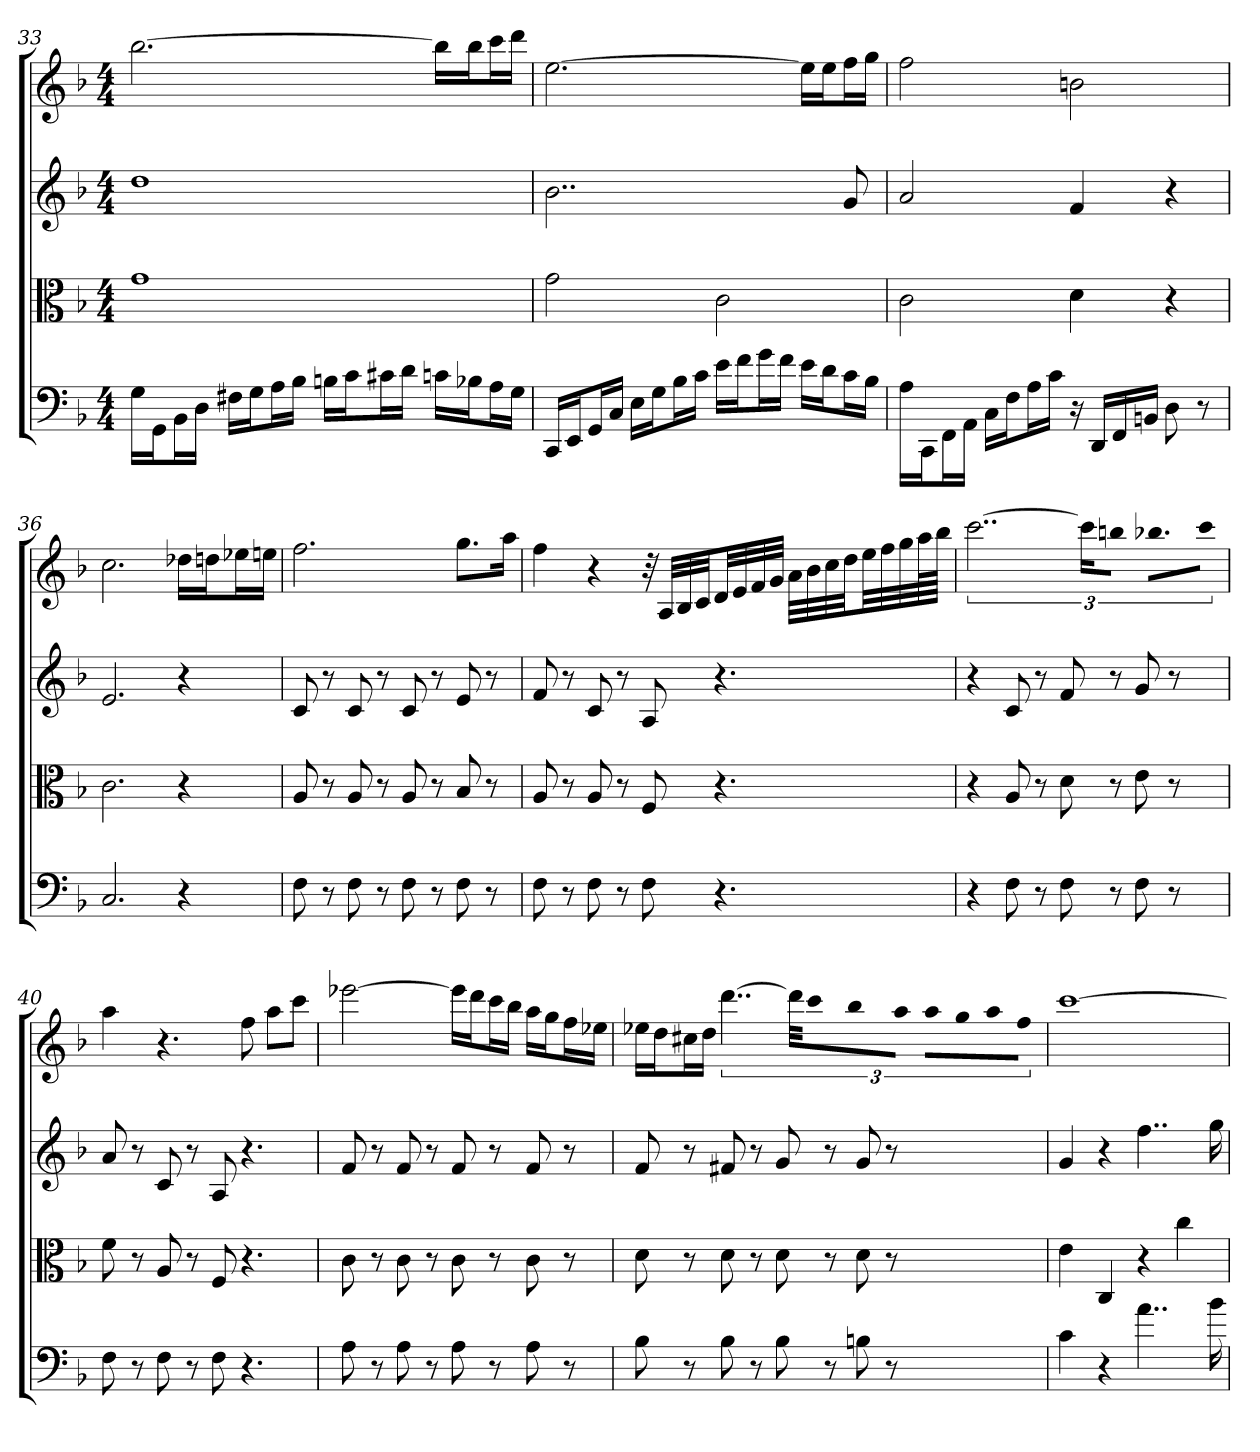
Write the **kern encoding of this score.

**kern	**kern	**kern	**kern
*part4	*part3	*part2	*part1
*staff4	*staff3	*staff2	*staff1
*clefF4	*clefC3	*	*
*k[b-]	*k[b-]	*k[b-]	*k[b-]
*F:	*F:	*F:	*F:
*M4/4	*M4/4	*M4/4	*M4/4
=33	=33	=33	=33
16G\LL	1g	1dd	[2.bb-
16GG\J	.	.	.
16BB-\L	.	.	.
16D\JJ	.	.	.
16F#X\LL	.	.	.
16G\J	.	.	.
16A\L	.	.	.
16B-\JJ	.	.	.
16Bn\LL	.	.	.
16c\J	.	.	.
16c#X\L	.	.	.
16d\JJ	.	.	.
16cn\LL	.	.	16bb-LL]
16B-X\J	.	.	16bb-J
16A\L	.	.	16cccL
16G\JJ	.	.	16dddJJ
=34	=34	=34	=34
16CC/LL	2g	2..b-	[2.ee
16EE/J	.	.	.
16GG/L	.	.	.
16C/JJ	.	.	.
16E\LL	.	.	.
16G\J	.	.	.
16B-\L	.	.	.
16c\JJ	.	.	.
16e\LL	2c	.	.
16f\J	.	.	.
16g\L	.	.	.
16f\JJ	.	.	.
16e\LL	.	.	16eeLL]
16d\J	.	.	16eeJ
16c\L	.	8g	16ffL
16B-\JJ	.	.	16ggJJ
=35	=35	=35	=35
16A\LL	2c	2a	2ff
16CC\J	.	.	.
16FF\L	.	.	.
16AA\JJ	.	.	.
16C\LL	.	.	.
16F\J	.	.	.
16A\L	.	.	.
16c\JJ	.	.	.
16r	4d	4f	2bn
16DD/LL	.	.	.
16FF/	.	.	.
16BBn/JJ	.	.	.
8D	4r	4r	.
8r	.	.	.
=36	=36	=36	=36
2.C	2.c	2.e	2.cc
4r	4r	4r	16dd-XLL
.	.	.	16ddnJ
.	.	.	16ee-XL
.	.	.	16eenJJ
=37	=37	=37	=37
8F	8A	8c	2.ff
8r	8r	8r	.
8F	8A	8c	.
8r	8r	8r	.
8F	8A	8c	.
8r	8r	8r	.
8F	8B-	8e	8.ggL
8r	8r	8r	.
.	.	.	16aaJk
=38	=38	=38	=38
8F	8A	8f	4ff
8r	8r	8r	.
8F	8A	8c	4r
8r	8r	8r	.
8F	8F	8A	32r
.	.	.	32ALLL
.	.	.	32B-
.	.	.	32cJJ
4.r	4.r	4.r	32dLL
.	.	.	32e
.	.	.	32f
.	.	.	32gJJJ
.	.	.	32aLLL
.	.	.	32b-
.	.	.	32cc
.	.	.	32ddJJ
.	.	.	32eeLL
.	.	.	32ff
.	.	.	32gg
.	.	.	64aaL
.	.	.	64bb-JJJJ
=39	=39	=39	=39
4r	4r	4r	[3..ccc
8F	8A	8c	.
8r	8r	8r	.
8F	8d	8f	.
.	.	.	24cccKL]
8r	8r	8r	8bbnJ
8F	8e	8g	8.bb-XL
8r	8r	8r	.
.	.	.	16cccJk
=40	=40	=40	=40
8F	8f	8a	4aa
8r	8r	8r	.
8F	8A	8c	4.r
8r	8r	8r	.
8F	8F	8A	.
4.r	4.r	4.r	8ff
.	.	.	8aaL
.	.	.	8cccJ
=41	=41	=41	=41
8A	8c	8f	[2eee-X
8r	8r	8r	.
8A	8c	8f	.
8r	8r	8r	.
8A	8c	8f	16eee-LL]
.	.	.	16dddJ
8r	8r	8r	16cccL
.	.	.	16bb-JJ
8A	8c	8f	16aaLL
.	.	.	16ggJ
8r	8r	8r	16ffL
.	.	.	16ee-XJJ
=42	=42	=42	=42
8B-	8d	8f	16ee-XLL
.	.	.	16ddJ
8r	8r	8r	16cc#XL
.	.	.	16ddJJ
8B-	8d	8f#X	[6..ddd
8r	8r	8r	.
8B-	8d	8g	.
.	.	.	48dddKLL]
.	.	.	16cccJ
8r	8r	8r	16bb-L
.	.	.	16aaJJ
8Bn	8d	8g	16aaLL
.	.	.	16ggJ
8r	8r	8r	16aaL
.	.	.	16ffJJ
=43	=43	=43	=43
4c	4e	4g	[1ccc
4r	4C	4r	.
4..a	4r	4..ff	.
.	4cc	.	.
16b-	.	16gg	.
=	=	=	=
*-	*-	*-	*-
